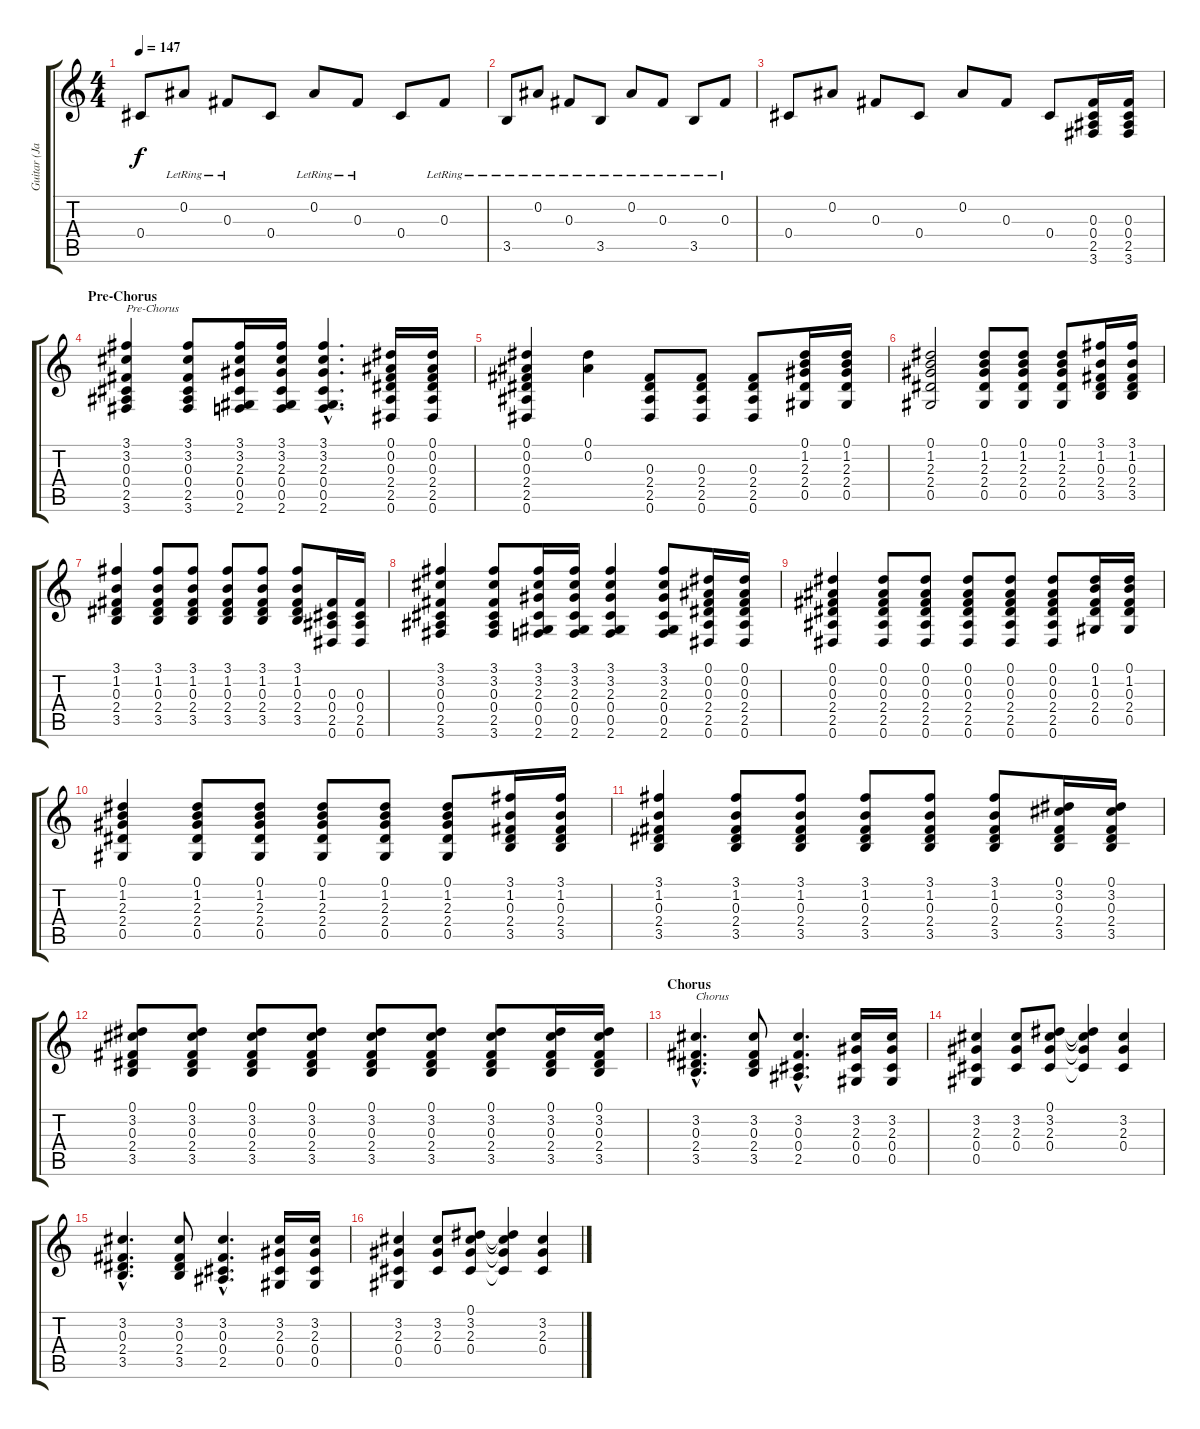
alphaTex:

\track ("Guitar (James)" "Guitar (Ja") {instrument electricguitarjazz}
\staff {score tabs}
\tuning (Eb4 Bb3 Gb3 Db3 Ab2 Eb2) {hide}
\ts (4 4)
\tempo 147
\clef g2
\ks c
0.4.8{dy f} 0.2{lr}.8 0.3{lr}.8 0.4.8 0.2{lr}.8 0.3{lr}.8 0.4.8 0.3{lr}.8 |
3.5{lr}.8 0.2{lr}.8 0.3{lr}.8 3.5{lr}.8 0.2{lr}.8 0.3{lr}.8 3.5{lr}.8 0.3{lr}.8 |
0.4.8 0.2.8 0.3.8 0.4.8 0.2.8 0.3.8 0.4.8 (0.3 0.4 2.5 3.6).16 (0.3 0.4 2.5 3.6).16 |
\section ("" "Pre-Chorus")
(3.1 3.2 0.3 0.4 2.5 3.6).4{txt "Pre-Chorus"} (3.1 3.2 0.3 0.4 2.5 3.6).8 (3.1 3.2 2.3 0.4 0.5 2.6).16 (3.1 3.2 2.3 0.4 0.5 2.6).16 (3.1{hac} 3.2{hac} 2.3{hac} 0.4{hac} 0.5{hac} 2.6{hac}).4{d} (0.1 0.2 0.3 2.4 2.5 0.6).16 (0.1 0.2 0.3 2.4 2.5 0.6).16 |
(0.1 0.2 0.3 2.4 2.5 0.6).4 (0.1 0.2).4 (0.3 2.4 2.5 0.6).8 (0.3 2.4 2.5 0.6).8 (0.3 2.4 2.5 0.6).8 (0.1 1.2 2.3 2.4 0.5).16 (0.1 1.2 2.3 2.4 0.5).16 |
(0.1 1.2 2.3 2.4 0.5).2 (0.1 1.2 2.3 2.4 0.5).8 (0.1 1.2 2.3 2.4 0.5).8 (0.1 1.2 2.3 2.4 0.5).8 (3.1 1.2 0.3 2.4 3.5).16 (3.1 1.2 0.3 2.4 3.5).16 |
(3.1 1.2 0.3 2.4 3.5).4 (3.1 1.2 0.3 2.4 3.5).8 (3.1 1.2 0.3 2.4 3.5).8 (3.1 1.2 0.3 2.4 3.5).8 (3.1 1.2 0.3 2.4 3.5).8 (3.1 1.2 0.3 2.4 3.5).8 (0.3 0.4 2.5 0.6).16 (0.3 0.4 2.5 0.6).16 |
(3.1 3.2 0.3 0.4 2.5 3.6).4 (3.1 3.2 0.3 0.4 2.5 3.6).8 (3.1 3.2 2.3 0.4 0.5 2.6).16 (3.1 3.2 2.3 0.4 0.5 2.6).16 (3.1 3.2 2.3 0.4 0.5 2.6).4 (3.1 3.2 2.3 0.4 0.5 2.6).8 (0.1 0.2 0.3 2.4 2.5 0.6).16 (0.1 0.2 0.3 2.4 2.5 0.6).16 |
(0.1 0.2 0.3 2.4 2.5 0.6).4 (0.1 0.2 0.3 2.4 2.5 0.6).8 (0.1 0.2 0.3 2.4 2.5 0.6).8 (0.1 0.2 0.3 2.4 2.5 0.6).8 (0.1 0.2 0.3 2.4 2.5 0.6).8 (0.1 0.2 0.3 2.4 2.5 0.6).8 (0.1 1.2 0.3 2.4 0.5).16 (0.1 1.2 0.3 2.4 0.5).16 |
(0.1 1.2 2.3 2.4 0.5).4 (0.1 1.2 2.3 2.4 0.5).8 (0.1 1.2 2.3 2.4 0.5).8 (0.1 1.2 2.3 2.4 0.5).8 (0.1 1.2 2.3 2.4 0.5).8 (0.1 1.2 2.3 2.4 0.5).8 (3.1 1.2 0.3 2.4 3.5).16 (3.1 1.2 0.3 2.4 3.5).16 |
(3.1 1.2 0.3 2.4 3.5).4 (3.1 1.2 0.3 2.4 3.5).8 (3.1 1.2 0.3 2.4 3.5).8 (3.1 1.2 0.3 2.4 3.5).8 (3.1 1.2 0.3 2.4 3.5).8 (3.1 1.2 0.3 2.4 3.5).8 (0.1 3.2 0.3 2.4 3.5).16 (0.1 3.2 0.3 2.4 3.5).16 |
(0.1 3.2 0.3 2.4 3.5).8 (0.1 3.2 0.3 2.4 3.5).8 (0.1 3.2 0.3 2.4 3.5).8 (0.1 3.2 0.3 2.4 3.5).8 (0.1 3.2 0.3 2.4 3.5).8 (0.1 3.2 0.3 2.4 3.5).8 (0.1 3.2 0.3 2.4 3.5).8 (0.1 3.2 0.3 2.4 3.5).16 (0.1 3.2 0.3 2.4 3.5).16 |
\section ("" "Chorus")
(3.2{hac} 0.3{hac} 2.4{hac} 3.5{hac}).4{d txt "Chorus"} (3.2 0.3 2.4 3.5).8 (3.2{hac} 0.3{hac} 0.4{hac} 2.5{hac}).4{d} (3.2 2.3 0.4 0.5).16 (3.2 2.3 0.4 0.5).16 |
(3.2 2.3 0.4 0.5).4 (3.2 2.3 0.4).8 (0.1 3.2 2.3 0.4).8 (0.1{t} 3.2{t} 2.3{t} 0.4{t}).4 (3.2 2.3 0.4).4 |
(3.2{hac} 0.3{hac} 2.4{hac} 3.5{hac}).4{d} (3.2 0.3 2.4 3.5).8 (3.2{hac} 0.3{hac} 0.4{hac} 2.5{hac}).4{d} (3.2 2.3 0.4 0.5).16 (3.2 2.3 0.4 0.5).16 |
(3.2 2.3 0.4 0.5).4 (3.2 2.3 0.4).8 (0.1 3.2 2.3 0.4).8 (0.1{t} 3.2{t} 2.3{t} 0.4{t}).4 (3.2 2.3 0.4).4
